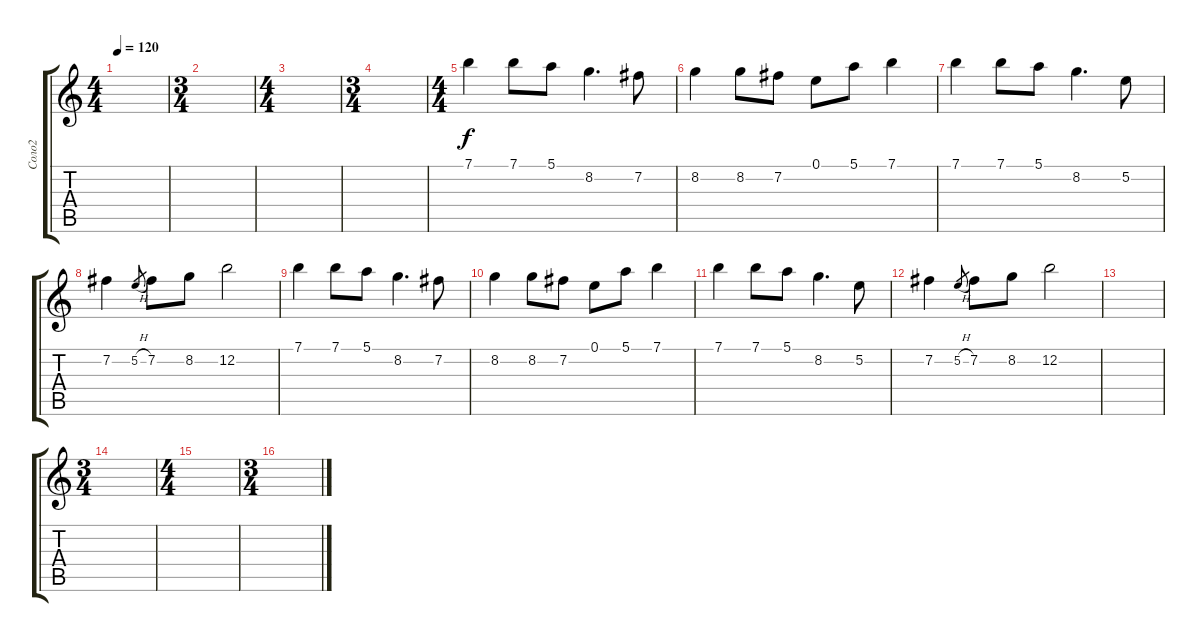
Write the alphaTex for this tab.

\track ("Соло2" "Соло2") {instrument acousticguitarsteel}
\staff {score tabs}
\tuning (E4 B3 G3 D3 A2 E2) {hide}
\ts (4 4)
\tempo 120
\clef g2
\ks c
|
\ts (3 4)
|
\ts (4 4)
|
\ts (3 4)
|
\ts (4 4)
7.1.4 7.1.8 5.1.8 8.2.4{d} 7.2.8 |
8.2.4 8.2.8 7.2.8 0.1.8 5.1.8 7.1.4 |
7.1.4 7.1.8 5.1.8 8.2.4{d} 5.2.8 |
7.2.4 5.2{h}.8{gr} 7.2.8 8.2.8 12.2.2 |
7.1.4 7.1.8 5.1.8 8.2.4{d} 7.2.8 |
8.2.4 8.2.8 7.2.8 0.1.8 5.1.8 7.1.4 |
7.1.4 7.1.8 5.1.8 8.2.4{d} 5.2.8 |
7.2.4 5.2{h}.8{gr} 7.2.8 8.2.8 12.2.2 |
|
\ts (3 4)
|
\ts (4 4)
|
\ts (3 4)
